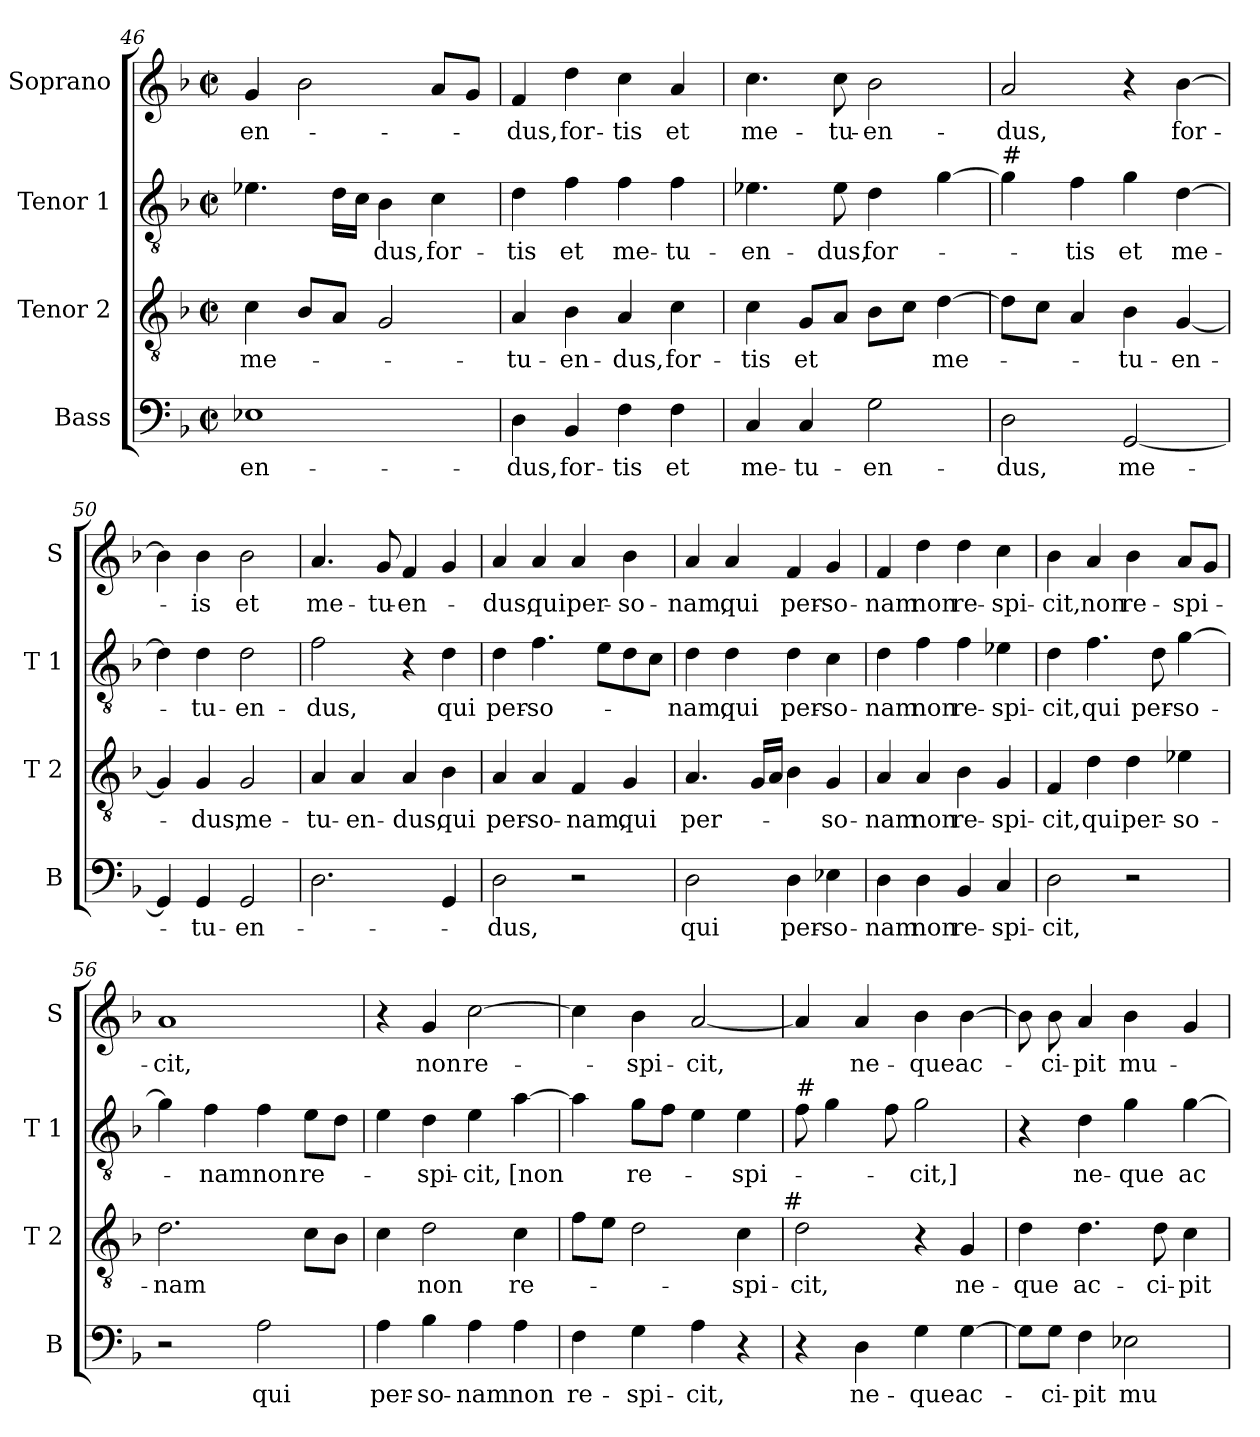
**kern	**text	**kern	**text	**kern	**text	**kern	**text
*part4	*part4	*part3	*part3	*part2	*part2	*part1	*part1
*staff4	*staff4	*staff3	*staff3	*staff2	*staff2	*staff1	*staff1
*I"Bass	*	*I"Tenor 2	*	*I"Tenor 1	*	*I"Soprano	*
*I'B	*	*I'T 2	*	*I'T 1	*	*I'S	*
*clefF4	*	*clefGv2	*	*clefGv2	*	*clefG2	*
*k[b-]	*	*k[b-]	*	*k[b-]	*	*k[b-]	*
*F:	*	*F:	*	*F:	*	*F:	*
*M2/2	*	*M2/2	*	*M2/2	*	*M2/2	*
*met(c|)	*	*met(c|)	*	*met(c|)	*	*met(c|)	*
=46	=46	=46	=46	=46	=46	=46	=46
1E-X	-en-	4c\	me-	4.e-X\	.	4g/	-en-
.	.	8B-/L	.	.	.	2b-\	.
.	.	8A/J	.	16d\LL	.	.	.
.	.	.	.	16c\JJ	.	.	.
.	.	2G/	.	4B-\	-dus,	.	.
.	.	.	.	4c\	for-	8a/L	.
.	.	.	.	.	.	8g/J	.
=47	=47	=47	=47	=47	=47	=47	=47
4D\	-dus,	4A/	-tu-	4d\	-tis	4f/	-dus,
4BB-/	for-	4B-\	-en-	4f\	et	4dd\	for-
4F\	-tis	4A/	-dus,	4f\	me-	4cc\	-tis
4F\	et	4c\	for-	4f\	-tu-	4a/	et
=48	=48	=48	=48	=48	=48	=48	=48
4C/	me-	4c\	-tis	4.e-X\	-en-	4.cc\	me-
4C/	-tu-	8G/L	et	.	.	.	.
.	.	8A/J	.	8e-\	-dus,	8cc\	-tu-
2G\	-en-	8B-\L	.	4d\	for-	2b-\	-en-
.	.	8c\J	.	.	.	.	.
.	.	[4d\	me-	[4g\	.	.	.
=49	=49	=49	=49	=49	=49	=49	=49
!	!	!	!	!LO:TX:a:t=#	!	!	!
2D\	-dus,	8d\L]	.	4g\]	.	2a/	-dus,
.	.	8c\J	.	.	.	.	.
.	.	4A/	.	4f\	-tis	.	.
[2GG/	me-	4B-\	-tu-	4g\	et	4r	.
.	.	[4G/	-en-	[4d\	me-	[4b-\	for-
!!LO:LB:g=z
=50	=50	=50	=50	=50	=50	=50	=50
4GG/]	.	4G/]	.	4d\]	.	4b-\]	.
4GG/	-tu-	4G/	-dus,	4d\	-tu-	4b-\	-is
2GG/	-en-	2G/	me-	2d\	-en-	2b-\	et
=51	=51	=51	=51	=51	=51	=51	=51
2.D\	.	4A/	-tu-	2f\	-dus,	4.a/	me-
.	.	4A/	-en-	.	.	.	.
.	.	.	.	.	.	8g/	-tu-
.	.	4A/	-dus,	4r	.	4f/	-en-
4GG/	.	4B-\	qui	4d\	qui	4g/	.
=52	=52	=52	=52	=52	=52	=52	=52
2D\	-dus,	4A/	per-	4d\	per-	4a/	-dus,
.	.	4A/	-so-	4.f\	-so-	4a/	qui
2r	.	4F/	-nam,	.	.	4a/	per-
.	.	.	.	8e\L	.	.	.
.	.	4G/	qui	8d\	.	4b-\	-so-
.	.	.	.	8c\J	.	.	.
=53	=53	=53	=53	=53	=53	=53	=53
2D\	qui	4.A/	per-	4d\	-nam,	4a/	-nam,
.	.	.	.	4d\	qui	4a/	qui
.	.	16G/LL	.	.	.	.	.
.	.	16A/JJ	.	.	.	.	.
4D\	per-	4B-\	.	4d\	per-	4f/	per-
4E-X\	-so-	4G/	-so-	4c\	-so-	4g/	-so-
=54	=54	=54	=54	=54	=54	=54	=54
4D\	-nam	4A/	-nam	4d\	-nam	4f/	-nam
4D\	non	4A/	non	4f\	non	4dd\	non
4BB-/	re-	4B-\	re-	4f\	re-	4dd\	re-
4C/	-spi-	4G/	-spi-	4e-X\	-spi-	4cc\	-spi-
=55	=55	=55	=55	=55	=55	=55	=55
2D\	-cit,	4F/	-cit,	4d\	-cit,	4b-\	-cit,
.	.	4d\	qui	4.f\	qui	4a/	non
2r	.	4d\	per-	.	.	4b-\	re-
.	.	.	.	8d\	per-	.	.
.	.	4e-X\	-so-	[4g\	-so-	8a/L	-spi-
.	.	.	.	.	.	8g/J	.
!!LO:LB:g=z
=56	=56	=56	=56	=56	=56	=56	=56
2r	.	2.d\	-nam	4g\]	.	1a	-cit,
.	.	.	.	4f\	-nam	.	.
2A\	qui	.	.	4f\	non	.	.
.	.	8c\L	.	8e\L	re-	.	.
.	.	8B-\J	.	8d\J	.	.	.
=57	=57	=57	=57	=57	=57	=57	=57
4A\	per-	4c\	.	4e\	.	4r	.
4B-\	-so-	2d\	non	4d\	-spi-	4g/	non
4A\	-nam	.	.	4e\	-cit,	[2cc\	re-
4A\	non	4c\	re-	[4a\	[non	.	.
=58	=58	=58	=58	=58	=58	=58	=58
4F\	re-	8f\L	.	4a\]	.	4cc\]	.
.	.	8e\J	.	.	.	.	.
4G\	-spi-	2d\	.	8g\L	re-	4b-\	-spi-
.	.	.	.	8f\J	.	.	.
4A\	-cit,	.	.	4e\	.	[2a/	-cit,
4r	.	4c\	-spi-	4e\	-spi-	.	.
!	!	!LO:TX:a:t=#	!	!	!	!	!
=59	=59	=59	=59	=59	=59	=59	=59
!	!	!	!	!LO:TX:a:t=#	!	!	!
4r	.	2d\	-cit,	8f\	.	4a/]	.
.	.	.	.	4g\	.	.	.
4D\	ne-	.	.	.	.	4a/	ne-
.	.	.	.	8f\	.	.	.
4G\	-que	4r	.	2g\	-cit,]	4b-\	-que
[4G\	ac-	4G/	ne-	.	.	[4b-\	ac-
=60	=60	=60	=60	=60	=60	=60	=60
8G\L]	.	4d\	-que	4r	.	8b-\]	.
8G\J	-ci-	.	.	.	.	8b-\	-ci-
4F\	-pit	4.d\	ac-	4d\	ne-	4a/	-pit
2E-X\	mu-	.	.	4g\	-que	4b-\	mu-
.	.	8d\	-ci-	.	.	.	.
.	.	4c\	-pit	[4g\	ac-	4g/	.
=	=	=	=	=	=	=	=
*-	*-	*-	*-	*-	*-	*-	*-
